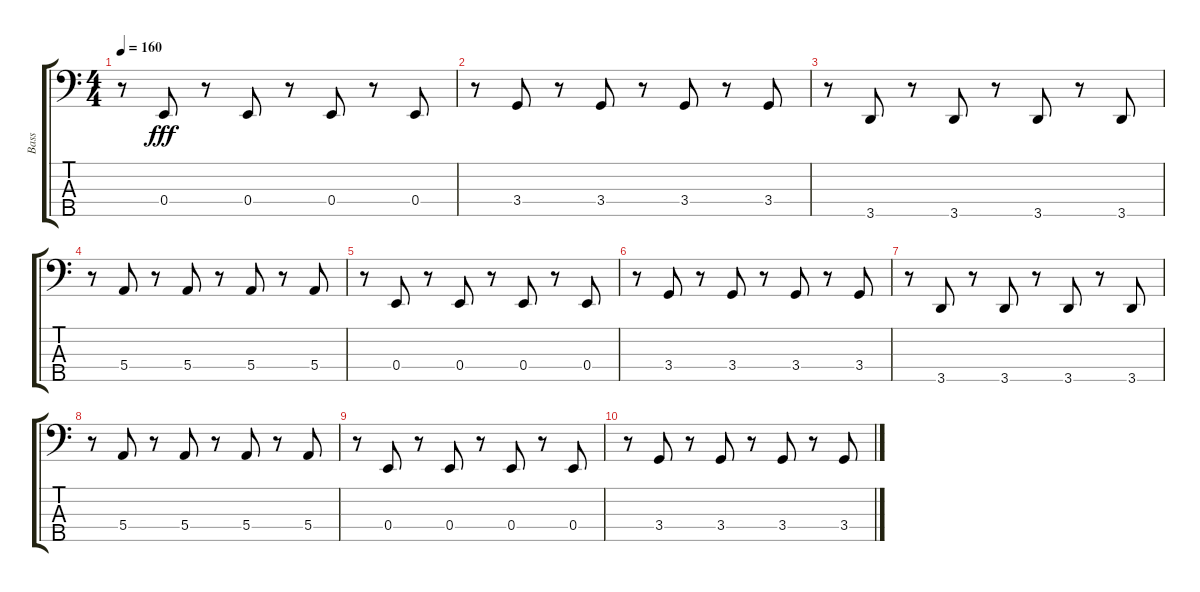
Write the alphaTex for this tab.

\track ("Bass" "Bass") {instrument synthbass2}
\staff {score tabs}
\tuning (G2 D2 A1 E1 B0) {hide}
\ts (4 4)
\tempo 160
\clef f4
\ks c
r.8{dy fff} 0.4.8 r.8 0.4.8 r.8 0.4.8 r.8 0.4.8 |
r.8 3.4.8 r.8 3.4.8 r.8 3.4.8 r.8 3.4.8 |
r.8 3.5.8 r.8 3.5.8 r.8 3.5.8 r.8 3.5.8 |
r.8 5.4.8 r.8 5.4.8 r.8 5.4.8 r.8 5.4.8 |
r.8 0.4.8 r.8 0.4.8 r.8 0.4.8 r.8 0.4.8 |
r.8 3.4.8 r.8 3.4.8 r.8 3.4.8 r.8 3.4.8 |
r.8 3.5.8 r.8 3.5.8 r.8 3.5.8 r.8 3.5.8 |
r.8 5.4.8 r.8 5.4.8 r.8 5.4.8 r.8 5.4.8 |
r.8 0.4.8 r.8 0.4.8 r.8 0.4.8 r.8 0.4.8 |
r.8 3.4.8 r.8 3.4.8 r.8 3.4.8 r.8 3.4.8
